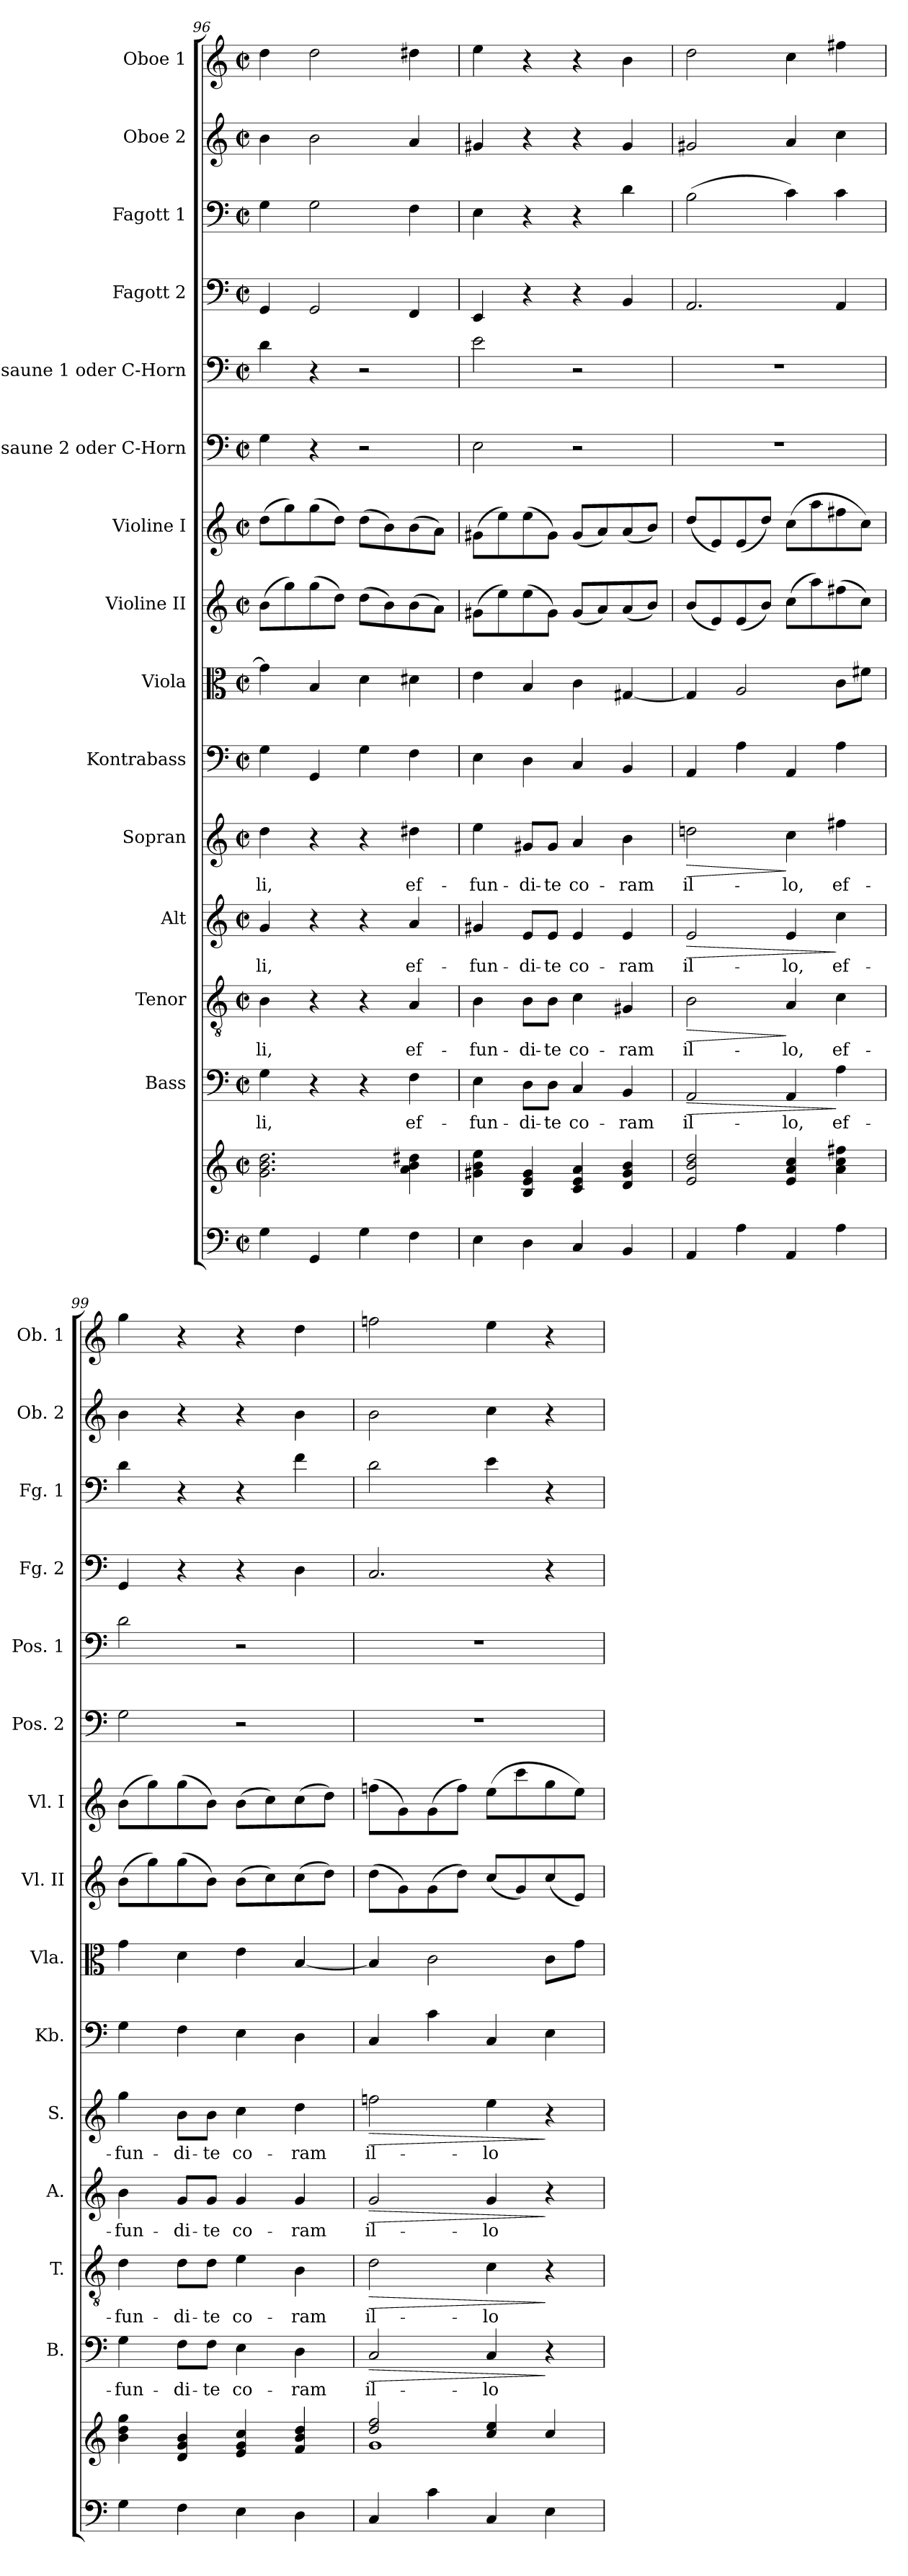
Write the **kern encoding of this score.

**kern	**kern	**kern	**text	**dynam	**kern	**text	**dynam	**kern	**text	**dynam	**kern	**text	**dynam	**kern	**kern	**kern	**kern	**kern	**kern	**kern	**kern	**kern	**kern
*part15	*part15	*part14	*part14	*part14	*part13	*part13	*part13	*part12	*part12	*part12	*part11	*part11	*part11	*part10	*part9	*part8	*part7	*part6	*part5	*part4	*part3	*part2	*part1
*staff16	*staff15	*staff14	*staff14	*staff14	*staff13	*staff13	*staff13	*staff12	*staff12	*staff12	*staff11	*staff11	*staff11	*staff10	*staff9	*staff8	*staff7	*staff6	*staff5	*staff4	*staff3	*staff2	*staff1
*	*	*I"Bass	*	*	*I"Tenor	*	*	*I"Alt	*	*	*I"Sopran	*	*	*I"Kontrabass	*I"Viola	*I"Violine II	*I"Violine I	*I"Posaune 2 oder C-Horn	*I"Posaune 1 oder C-Horn	*I"Fagott 2	*I"Fagott 1	*I"Oboe 2	*I"Oboe 1
*	*	*I'B.	*	*	*I'T.	*	*	*I'A.	*	*	*I'S.	*	*	*I'Kb.	*I'Vla.	*I'Vl. II	*I'Vl. I	*I'Pos. 2	*I'Pos. 1	*I'Fg. 2	*I'Fg. 1	*I'Ob. 2	*I'Ob. 1
*clefF4	*clefG2	*clefF4	*	*	*clefGv2	*	*	*clefG2	*	*	*clefG2	*	*	*clefF4	*clefC3	*clefG2	*clefG2	*clefF4	*clefF4	*clefF4	*clefF4	*clefG2	*clefG2
*	*	*	*	*	*	*	*	*	*	*	*	*	*	*ITrd7c12	*	*	*	*	*	*	*	*	*
*k[]	*k[]	*k[]	*	*	*k[]	*	*	*k[]	*	*	*k[]	*	*	*k[]	*k[]	*k[]	*k[]	*k[]	*k[]	*k[]	*k[]	*k[]	*k[]
*C:	*C:	*C:	*	*	*C:	*	*	*C:	*	*	*C:	*	*	*C:	*C:	*C:	*C:	*C:	*C:	*C:	*C:	*C:	*C:
*M2/2	*M2/2	*M2/2	*	*	*M2/2	*	*	*M2/2	*	*	*M2/2	*	*	*M2/2	*M2/2	*M2/2	*M2/2	*M2/2	*M2/2	*M2/2	*M2/2	*M2/2	*M2/2
*met(c|)	*met(c|)	*met(c|)	*	*	*met(c|)	*	*	*met(c|)	*	*	*met(c|)	*	*	*met(c|)	*met(c|)	*met(c|)	*met(c|)	*met(c|)	*met(c|)	*met(c|)	*met(c|)	*met(c|)	*met(c|)
=96	=96	=96	=96	=96	=96	=96	=96	=96	=96	=96	=96	=96	=96	=96	=96	=96	=96	=96	=96	=96	=96	=96	=96
!	!	!	!LO:LY:b	!	!	!LO:LY:b	!	!	!LO:LY:b	!	!	!LO:LY:b	!	!	!	!	!	!	!	!	!	!	!
4G\	2.g\ 2.b\ 2.dd\	4G\	-li,	.	4B\	-li,	.	4g/	-li,	.	4dd\	-li,	.	4GG\	4g\]	(>8b\L	(>8dd\L	4G\	4d\	4GG/	4G\	4b\	4dd\
.	.	.	.	.	.	.	.	.	.	.	.	.	.	.	.	8gg\)	8gg\)	.	.	.	.	.	.
4GG/	.	4r	.	.	4r	.	.	4r	.	.	4r	.	.	4GGG/	4B/	(>8gg\	(>8gg\	4r	4r	2GG/	2G\	2b\	2dd\
.	.	.	.	.	.	.	.	.	.	.	.	.	.	.	.	8dd\J)	8dd\J)	.	.	.	.	.	.
4G\	.	4r	.	.	4r	.	.	4r	.	.	4r	.	.	4GG\	4d\	(>8dd\L	(>8dd\L	2r	2r	.	.	.	.
.	.	.	.	.	.	.	.	.	.	.	.	.	.	.	.	8b\)	8b\)	.	.	.	.	.	.
!	!	!	!LO:LY:b	!	!	!LO:LY:b	!	!	!LO:LY:b	!	!	!LO:LY:b	!	!	!	!	!	!	!	!	!	!	!
4F\	4a\ 4b\ 4dd#X\	4F\	ef-	.	4A/	ef-	.	4a/	ef-	.	4dd#X\	ef-	.	4FF\	4d#X\	(>8b\	(>8b\	.	.	4FF/	4F\	4a/	4dd#X\
.	.	.	.	.	.	.	.	.	.	.	.	.	.	.	.	8a\J)	8a\J)	.	.	.	.	.	.
!!LO:PB:g=z
=97	=97	=97	=97	=97	=97	=97	=97	=97	=97	=97	=97	=97	=97	=97	=97	=97	=97	=97	=97	=97	=97	=97	=97
!	!	!	!LO:LY:b	!	!	!LO:LY:b	!	!	!LO:LY:b	!	!	!LO:LY:b	!	!	!	!	!	!	!	!	!	!	!
4E\	4g#X\ 4b\ 4ee\	4E\	-fun-	.	4B\	-fun-	.	4g#X/	-fun-	.	4ee\	-fun-	.	4EE\	4e\	(>8g#X\L	(>8g#X\L	2E\	2e\	4EE/	4E\	4g#X/	4ee\
.	.	.	.	.	.	.	.	.	.	.	.	.	.	.	.	8ee\)	8ee\)	.	.	.	.	.	.
!	!	!	!LO:LY:b	!	!	!LO:LY:b	!	!	!LO:LY:b	!	!	!LO:LY:b	!	!	!	!	!	!	!	!	!	!	!
4D\	4B/ 4e/ 4g#/	8D\L	-di-	.	8B\L	-di-	.	8e/L	-di-	.	8g#X/L	-di-	.	4DD\	4B/	(>8ee\	(>8ee\	.	.	4r	4r	4r	4r
!	!	!	!LO:LY:b	!	!	!LO:LY:b	!	!	!LO:LY:b	!	!	!LO:LY:b	!	!	!	!	!	!	!	!	!	!	!
.	.	8D\J	-te	.	8B\J	-te	.	8e/J	-te	.	8g#/J	-te	.	.	.	8g#\J)	8g#\J)	.	.	.	.	.	.
!	!	!	!LO:LY:b	!	!	!LO:LY:b	!	!	!LO:LY:b	!	!	!LO:LY:b	!	!	!	!	!	!	!	!	!	!	!
4C/	4c/ 4e/ 4a/	4C/	co-	.	4c\	co-	.	4e/	co-	.	4a/	co-	.	4CC/	4c\	(<8g#/L	(<8g#/L	2r	2r	4r	4r	4r	4r
.	.	.	.	.	.	.	.	.	.	.	.	.	.	.	.	8a/)	8a/)	.	.	.	.	.	.
!	!	!	!LO:LY:b	!	!	!LO:LY:b	!	!	!LO:LY:b	!	!	!LO:LY:b	!	!	!	!	!	!	!	!	!	!	!
4BB/	4d/ 4g#/ 4b/	4BB/	-ram	.	4G#X/	-ram	.	4e/	-ram	.	4b\	-ram	.	4BBB/	[4G#X/	(<8a/	(<8a/	.	.	4BB/	4d\	4g#/	4b\
.	.	.	.	.	.	.	.	.	.	.	.	.	.	.	.	8b/J)	8b/J)	.	.	.	.	.	.
=98	=98	=98	=98	=98	=98	=98	=98	=98	=98	=98	=98	=98	=98	=98	=98	=98	=98	=98	=98	=98	=98	=98	=98
!	!	!	!LO:LY:b	!LO:HP:b	!	!LO:LY:b	!LO:HP:b	!	!LO:LY:b	!LO:HP:b	!	!LO:LY:b	!LO:HP:b	!	!	!	!	!	!	!	!	!	!
4AA/	2e/ 2b/ 2dd/	2AA/	il-	>	2B\	il-	>	2e/	il-	>	2ddn\	il-	>	4AAA/	4G#/]	(<8b/L	(<8dd/L	1r	1r	2.AA/	(>2B\	2g#X/	2dd\
.	.	.	.	.	.	.	.	.	.	.	.	.	.	.	.	8e/)	8e/)	.	.	.	.	.	.
4A\	.	.	.	.	.	.	.	.	.	.	.	.	.	4AA\	2A/	(<8e/	(<8e/	.	.	.	.	.	.
.	.	.	.	.	.	.	.	.	.	.	.	.	.	.	.	8b/J)	8dd/J)	.	.	.	.	.	.
!	!	!	!LO:LY:b	!	!	!LO:LY:b	!	!	!LO:LY:b	!	!	!LO:LY:b	!	!	!	!	!	!	!	!	!	!	!
4AA/	4e/ 4a/ 4cc/	4AA/	-lo,	.	4A/	-lo,	]	4e/	-lo,	.	4cc\	-lo,	]	4AAA/	.	(>8cc\L	(>8cc\L	.	.	.	4c\)	4a/	4cc\
.	.	.	.	.	.	.	.	.	.	.	.	.	.	.	.	8aa\)	8aa\	.	.	.	.	.	.
!	!	!	!LO:LY:b	!	!	!LO:LY:b	!	!	!LO:LY:b	!	!	!LO:LY:b	!	!	!	!	!	!	!	!	!	!	!
4A\	4a\ 4cc\ 4ff#X\	4A\	ef-	]	4c\	ef-	.	4cc\	ef-	]	4ff#X\	ef-	.	4AA\	8c\L	(>8ff#X\	8ff#X\	.	.	4AA/	4c\	4cc\	4ff#X\
.	.	.	.	.	.	.	.	.	.	.	.	.	.	.	8f#X\J	8cc\J)	8cc\J)	.	.	.	.	.	.
=99	=99	=99	=99	=99	=99	=99	=99	=99	=99	=99	=99	=99	=99	=99	=99	=99	=99	=99	=99	=99	=99	=99	=99
!	!	!	!LO:LY:b	!	!	!LO:LY:b	!	!	!LO:LY:b	!	!	!LO:LY:b	!	!	!	!	!	!	!	!	!	!	!
4G\	4b\ 4dd\ 4gg\	4G\	-fun-	.	4d\	-fun-	.	4b\	-fun-	.	4gg\	-fun-	.	4GG\	4g\	(>8b\L	(>8b\L	2G\	2d\	4GG/	4d\	4b\	4gg\
.	.	.	.	.	.	.	.	.	.	.	.	.	.	.	.	8gg\)	8gg\)	.	.	.	.	.	.
!	!	!	!LO:LY:b	!	!	!LO:LY:b	!	!	!LO:LY:b	!	!	!LO:LY:b	!	!	!	!	!	!	!	!	!	!	!
4F\	4d/ 4g/ 4b/	8F\L	-di-	.	8d\L	-di-	.	8g/L	-di-	.	8b\L	-di-	.	4FF\	4d\	(>8gg\	(>8gg\	.	.	4r	4r	4r	4r
!	!	!	!LO:LY:b	!	!	!LO:LY:b	!	!	!LO:LY:b	!	!	!LO:LY:b	!	!	!	!	!	!	!	!	!	!	!
.	.	8F\J	-te	.	8d\J	-te	.	8g/J	-te	.	8b\J	-te	.	.	.	8b\J)	8b\J)	.	.	.	.	.	.
!	!	!	!LO:LY:b	!	!	!LO:LY:b	!	!	!LO:LY:b	!	!	!LO:LY:b	!	!	!	!	!	!	!	!	!	!	!
4E\	4e/ 4g/ 4cc/	4E\	co-	.	4e\	co-	.	4g/	co-	.	4cc\	co-	.	4EE\	4e\	(>8b\L	(>8b\L	2r	2r	4r	4r	4r	4r
.	.	.	.	.	.	.	.	.	.	.	.	.	.	.	.	8cc\)	8cc\)	.	.	.	.	.	.
!	!	!	!LO:LY:b	!	!	!LO:LY:b	!	!	!LO:LY:b	!	!	!LO:LY:b	!	!	!	!	!	!	!	!	!	!	!
4D\	4f/ 4b/ 4dd/	4D\	-ram	.	4B\	-ram	.	4g/	-ram	.	4dd\	-ram	.	4DD\	[4B/	(>8cc\	(>8cc\	.	.	4D\	4f\	4b\	4dd\
.	.	.	.	.	.	.	.	.	.	.	.	.	.	.	.	8dd\J)	8dd\J)	.	.	.	.	.	.
=100	=100	=100	=100	=100	=100	=100	=100	=100	=100	=100	=100	=100	=100	=100	=100	=100	=100	=100	=100	=100	=100	=100	=100
*	*^	*	*	*	*	*	*	*	*	*	*	*	*	*	*	*	*	*	*	*	*	*	*
!	!	!	!	!LO:LY:b	!LO:HP:b	!	!LO:LY:b	!LO:HP:b	!	!LO:LY:b	!LO:HP:b	!	!LO:LY:b	!LO:HP:b	!	!	!	!	!	!	!	!	!	!
4C/	2dd/ 2ff/	1g	2C/	il-	>	2d\	il-	>	2g/	il-	>	2ffn\	il-	>	4CC/	4B/]	(>8dd\L	(>8ffn\L	1r	1r	2.C/	2d\	2b\	2ffn\
.	.	.	.	.	.	.	.	.	.	.	.	.	.	.	.	.	8g\)	8g\)	.	.	.	.	.	.
4c\	.	.	.	.	.	.	.	.	.	.	.	.	.	.	4C\	2c\	(>8g\	(>8g\	.	.	.	.	.	.
.	.	.	.	.	.	.	.	.	.	.	.	.	.	.	.	.	8dd\J)	8ff\J)	.	.	.	.	.	.
!	!	!	!	!LO:LY:b	!	!	!LO:LY:b	!	!	!LO:LY:b	!	!	!LO:LY:b	!	!	!	!	!	!	!	!	!	!	!
4C/	4cc/ 4ee/	.	4C/	-lo	.	4c\	-lo	.	4g/	-lo	.	4ee\	-lo	.	4CC/	.	(<8cc/L	(>8ee\L	.	.	.	4e\	4cc\	4ee\
.	.	.	.	.	.	.	.	.	.	.	.	.	.	.	.	.	8g/)	8ccc\	.	.	.	.	.	.
4E\	4cc/	.	4r	.	]	4r	.	]	4r	.	]	4r	.	]	4EE\	8c\L	(<8cc/	8gg\	.	.	4r	4r	4r	4r
.	.	.	.	.	.	.	.	.	.	.	.	.	.	.	.	8g\J	8e/J)	8ee\J)	.	.	.	.	.	.
*	*v	*v	*	*	*	*	*	*	*	*	*	*	*	*	*	*	*	*	*	*	*	*	*	*
=	=	=	=	=	=	=	=	=	=	=	=	=	=	=	=	=	=	=	=	=	=	=	=
*-	*-	*-	*-	*-	*-	*-	*-	*-	*-	*-	*-	*-	*-	*-	*-	*-	*-	*-	*-	*-	*-	*-	*-
